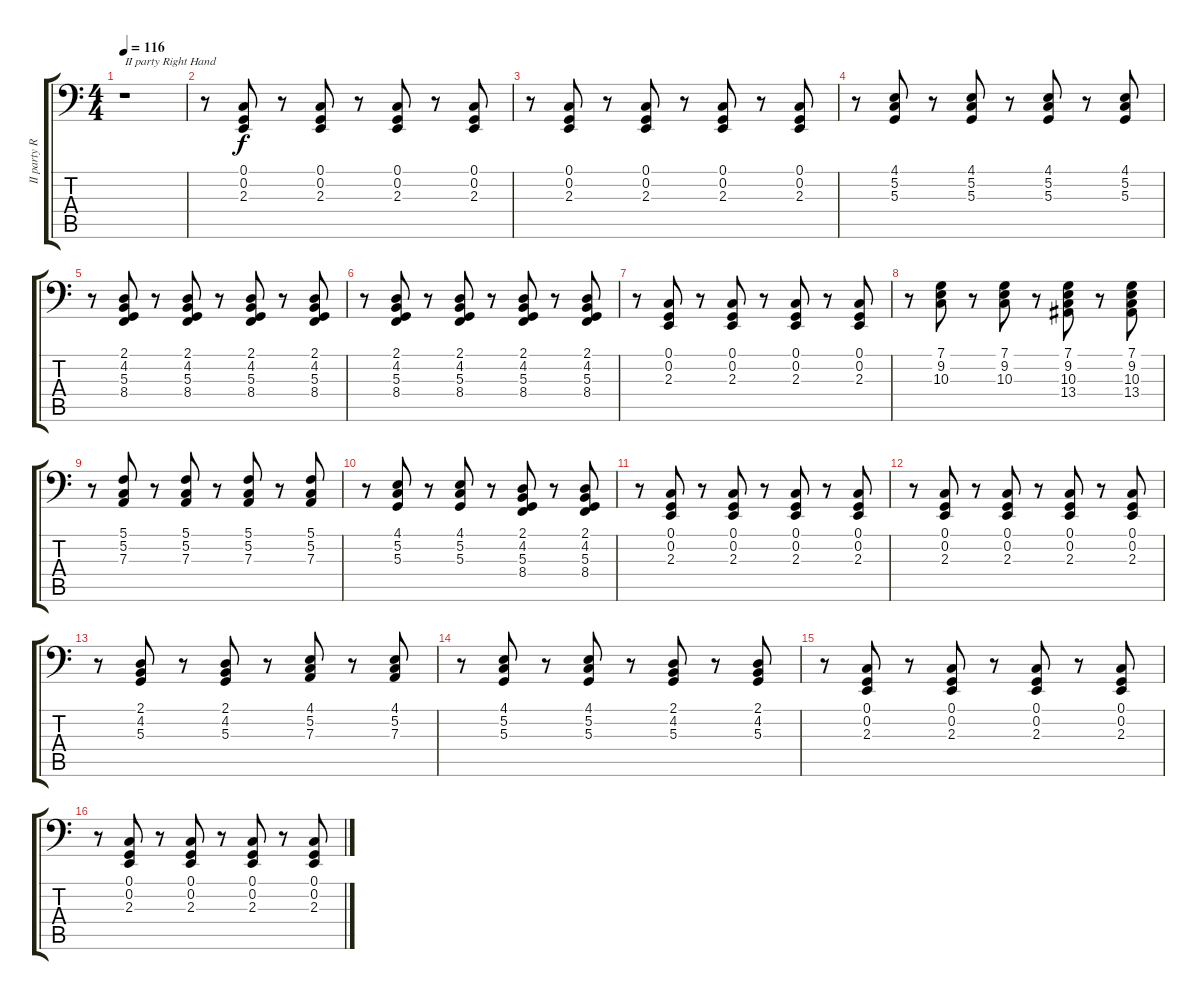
\track ("II party Right Hand" "II party R") {instrument acousticgrandpiano}
\staff {score tabs}
\tuning (C3 G2 D2 A1 E1 B0) {hide}
\ts (4 4)
\tempo 116
\clef f4
\ks c
r.1{txt "II party Right Hand" dy f instrument acousticgrandpiano} |
r.8 (0.1 0.2 2.3).8 r.8 (0.1 0.2 2.3).8 r.8 (0.1 0.2 2.3).8 r.8 (0.1 0.2 2.3).8 |
r.8 (0.1 0.2 2.3).8 r.8 (0.1 0.2 2.3).8 r.8 (0.1 0.2 2.3).8 r.8 (0.1 0.2 2.3).8 |
r.8 (4.1 5.2 5.3).8 r.8 (4.1 5.2 5.3).8 r.8 (4.1 5.2 5.3).8 r.8 (4.1 5.2 5.3).8 |
r.8 (2.1 4.2 5.3 8.4).8 r.8 (2.1 4.2 5.3 8.4).8 r.8 (2.1 4.2 5.3 8.4).8 r.8 (2.1 4.2 5.3 8.4).8 |
r.8 (2.1 4.2 5.3 8.4).8 r.8 (2.1 4.2 5.3 8.4).8 r.8 (2.1 4.2 5.3 8.4).8 r.8 (2.1 4.2 5.3 8.4).8 |
r.8 (0.1 0.2 2.3).8 r.8 (0.1 0.2 2.3).8 r.8 (0.1 0.2 2.3).8 r.8 (0.1 0.2 2.3).8 |
r.8 (7.1 9.2 10.3).8 r.8 (7.1 9.2 10.3).8 r.8 (7.1 9.2 10.3 13.4).8 r.8 (7.1 9.2 10.3 13.4).8 |
r.8 (5.1 5.2 7.3).8 r.8 (5.1 5.2 7.3).8 r.8 (5.1 5.2 7.3).8 r.8 (5.1 5.2 7.3).8 |
r.8 (4.1 5.2 5.3).8 r.8 (4.1 5.2 5.3).8 r.8 (2.1 4.2 5.3 8.4).8 r.8 (2.1 4.2 5.3 8.4).8 |
r.8 (0.1 0.2 2.3).8 r.8 (0.1 0.2 2.3).8 r.8 (0.1 0.2 2.3).8 r.8 (0.1 0.2 2.3).8 |
r.8 (0.1 0.2 2.3).8 r.8 (0.1 0.2 2.3).8 r.8 (0.1 0.2 2.3).8 r.8 (0.1 0.2 2.3).8 |
r.8 (2.1 4.2 5.3).8 r.8 (2.1 4.2 5.3).8 r.8 (4.1 5.2 7.3).8 r.8 (4.1 5.2 7.3).8 |
r.8 (4.1 5.2 5.3).8 r.8 (4.1 5.2 5.3).8 r.8 (2.1 4.2 5.3).8 r.8 (2.1 4.2 5.3).8 |
r.8 (0.1 0.2 2.3).8 r.8 (0.1 0.2 2.3).8 r.8 (0.1 0.2 2.3).8 r.8 (0.1 0.2 2.3).8 |
r.8 (0.1 0.2 2.3).8 r.8 (0.1 0.2 2.3).8 r.8 (0.1 0.2 2.3).8 r.8 (0.1 0.2 2.3).8
